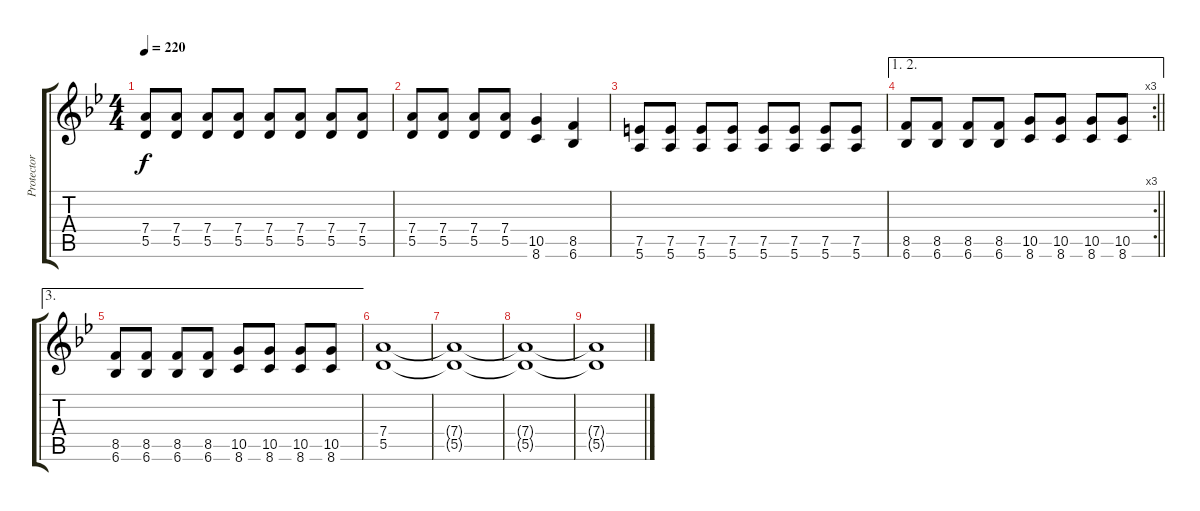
\track ("Protector" "Protector") {instrument distortionguitar}
\staff {score tabs}
\tuning (E4 B3 G3 D3 A2 E2) {hide}
\ts (4 4)
\tempo 220
\clef g2
\ks gminor
(7.4 5.5).8{dy f} (7.4 5.5).8 (7.4 5.5).8 (7.4 5.5).8 (7.4 5.5).8 (7.4 5.5).8 (7.4 5.5).8 (7.4 5.5).8 |
(7.4 5.5).8 (7.4 5.5).8 (7.4 5.5).8 (7.4 5.5).8 (10.5 8.6).4 (8.5 6.6).4 |
(7.5 5.6).8 (7.5 5.6).8 (7.5 5.6).8 (7.5 5.6).8 (7.5 5.6).8 (7.5 5.6).8 (7.5 5.6).8 (7.5 5.6).8 |
\ae (1 2)
\rc 3
\barLineRight lightlight
(8.5 6.6).8 (8.5 6.6).8 (8.5 6.6).8 (8.5 6.6).8 (10.5 8.6).8 (10.5 8.6).8 (10.5 8.6).8 (10.5 8.6).8 |
\ae 3
(8.5 6.6).8 (8.5 6.6).8 (8.5 6.6).8 (8.5 6.6).8 (10.5 8.6).8 (10.5 8.6).8 (10.5 8.6).8 (10.5 8.6).8 |
(7.4 5.5).1 |
(7.4{t} 5.5{t}).1 |
(7.4{t} 5.5{t}).1 |
(7.4{t} 5.5{t}).1
